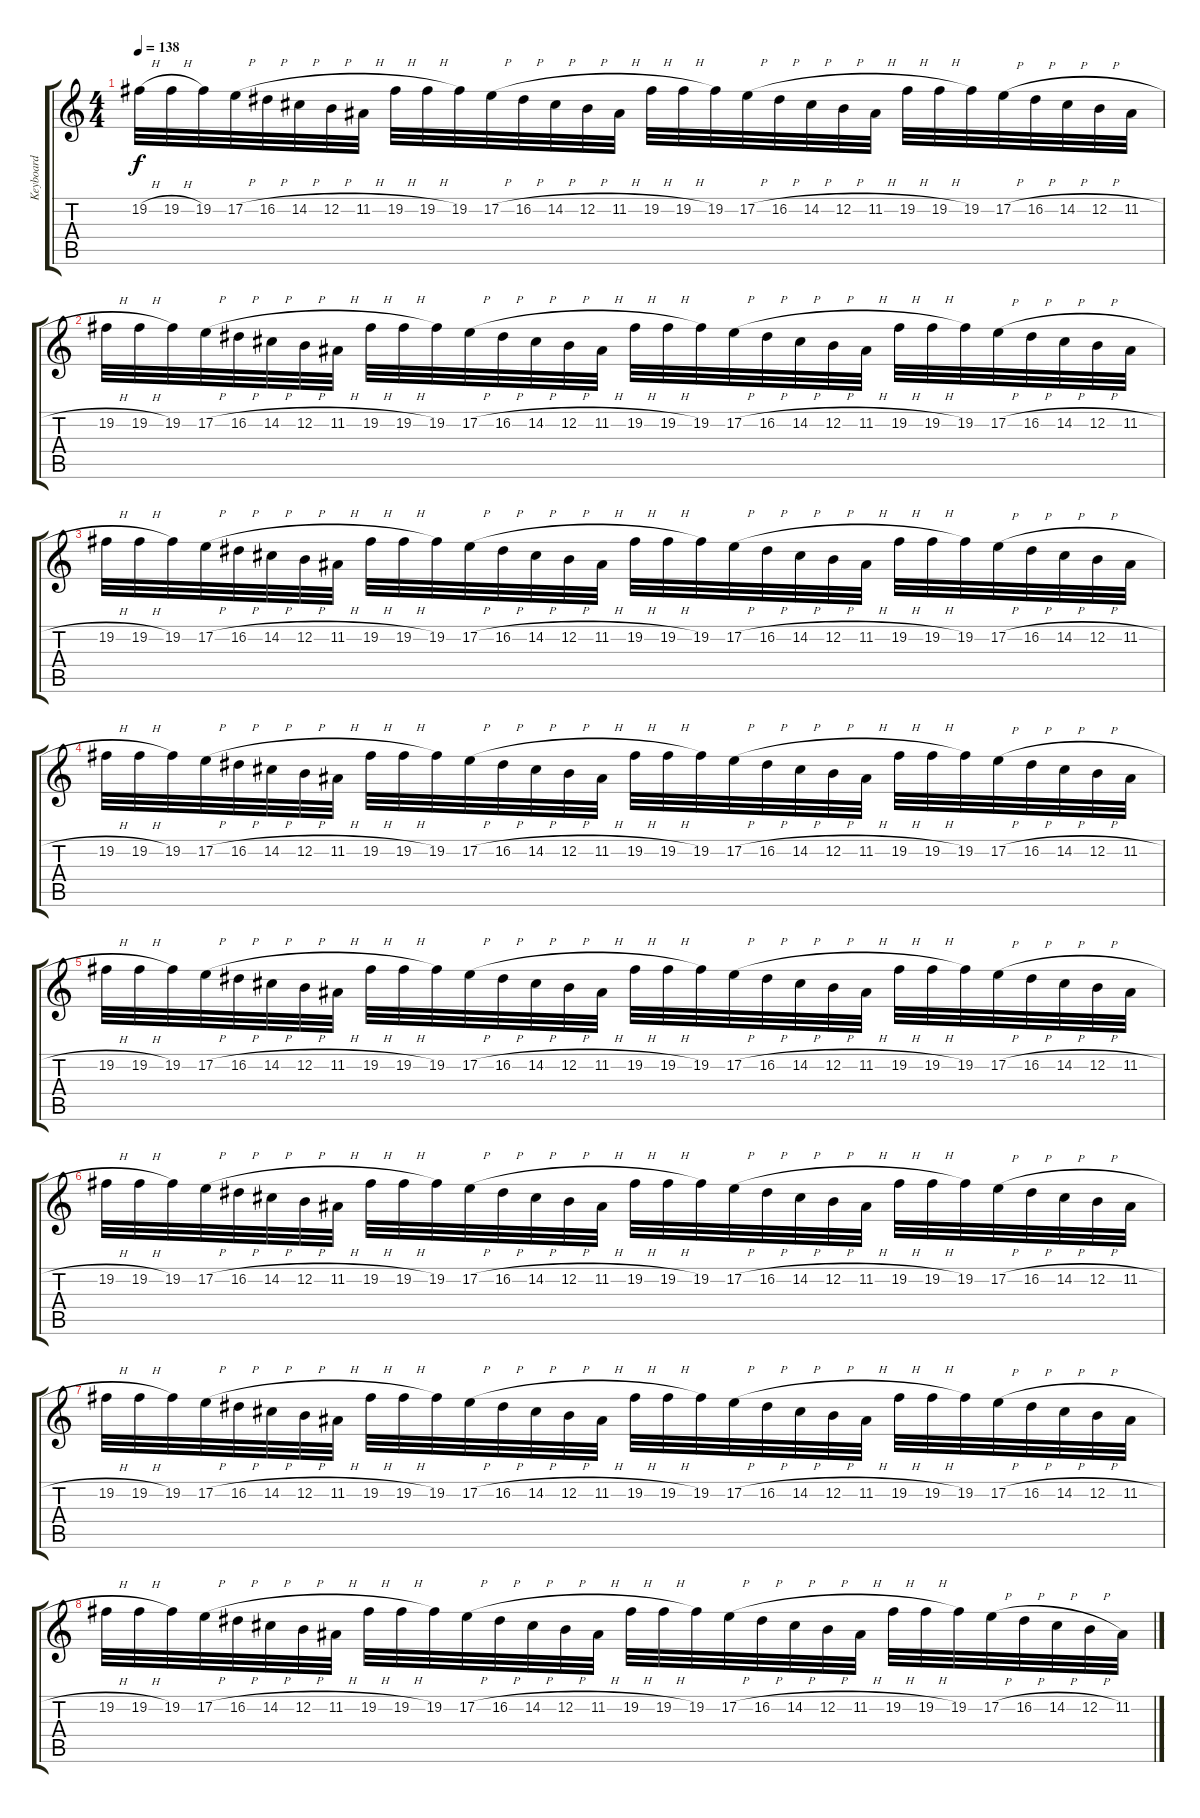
\track ("Keyboard" "Keyboard") {instrument churchorgan}
\staff {score tabs}
\tuning (E4 B3 G3 D3 A2 E2) {hide}
\ts (4 4)
\tempo 138
\clef g2
\ks c
19.2{h}.32{dy f} 19.2{h}.32 19.2.32 17.2{h}.32 16.2{h}.32 14.2{h}.32 12.2{h}.32 11.2{h}.32 19.2{h}.32 19.2{h}.32 19.2.32 17.2{h}.32 16.2{h}.32 14.2{h}.32 12.2{h}.32 11.2{h}.32 19.2{h}.32 19.2{h}.32 19.2.32 17.2{h}.32 16.2{h}.32 14.2{h}.32 12.2{h}.32 11.2{h}.32 19.2{h}.32 19.2{h}.32 19.2.32 17.2{h}.32 16.2{h}.32 14.2{h}.32 12.2{h}.32 11.2{h}.32 |
19.2{h}.32 19.2{h}.32 19.2.32 17.2{h}.32 16.2{h}.32 14.2{h}.32 12.2{h}.32 11.2{h}.32 19.2{h}.32 19.2{h}.32 19.2.32 17.2{h}.32 16.2{h}.32 14.2{h}.32 12.2{h}.32 11.2{h}.32 19.2{h}.32 19.2{h}.32 19.2.32 17.2{h}.32 16.2{h}.32 14.2{h}.32 12.2{h}.32 11.2{h}.32 19.2{h}.32 19.2{h}.32 19.2.32 17.2{h}.32 16.2{h}.32 14.2{h}.32 12.2{h}.32 11.2{h}.32 |
19.2{h}.32 19.2{h}.32 19.2.32 17.2{h}.32 16.2{h}.32 14.2{h}.32 12.2{h}.32 11.2{h}.32 19.2{h}.32 19.2{h}.32 19.2.32 17.2{h}.32 16.2{h}.32 14.2{h}.32 12.2{h}.32 11.2{h}.32 19.2{h}.32 19.2{h}.32 19.2.32 17.2{h}.32 16.2{h}.32 14.2{h}.32 12.2{h}.32 11.2{h}.32 19.2{h}.32 19.2{h}.32 19.2.32 17.2{h}.32 16.2{h}.32 14.2{h}.32 12.2{h}.32 11.2{h}.32 |
19.2{h}.32 19.2{h}.32 19.2.32 17.2{h}.32 16.2{h}.32 14.2{h}.32 12.2{h}.32 11.2{h}.32 19.2{h}.32 19.2{h}.32 19.2.32 17.2{h}.32 16.2{h}.32 14.2{h}.32 12.2{h}.32 11.2{h}.32 19.2{h}.32 19.2{h}.32 19.2.32 17.2{h}.32 16.2{h}.32 14.2{h}.32 12.2{h}.32 11.2{h}.32 19.2{h}.32 19.2{h}.32 19.2.32 17.2{h}.32 16.2{h}.32 14.2{h}.32 12.2{h}.32 11.2{h}.32 |
19.2{h}.32 19.2{h}.32 19.2.32 17.2{h}.32 16.2{h}.32 14.2{h}.32 12.2{h}.32 11.2{h}.32 19.2{h}.32 19.2{h}.32 19.2.32 17.2{h}.32 16.2{h}.32 14.2{h}.32 12.2{h}.32 11.2{h}.32 19.2{h}.32 19.2{h}.32 19.2.32 17.2{h}.32 16.2{h}.32 14.2{h}.32 12.2{h}.32 11.2{h}.32 19.2{h}.32 19.2{h}.32 19.2.32 17.2{h}.32 16.2{h}.32 14.2{h}.32 12.2{h}.32 11.2{h}.32 |
19.2{h}.32 19.2{h}.32 19.2.32 17.2{h}.32 16.2{h}.32 14.2{h}.32 12.2{h}.32 11.2{h}.32 19.2{h}.32 19.2{h}.32 19.2.32 17.2{h}.32 16.2{h}.32 14.2{h}.32 12.2{h}.32 11.2{h}.32 19.2{h}.32 19.2{h}.32 19.2.32 17.2{h}.32 16.2{h}.32 14.2{h}.32 12.2{h}.32 11.2{h}.32 19.2{h}.32 19.2{h}.32 19.2.32 17.2{h}.32 16.2{h}.32 14.2{h}.32 12.2{h}.32 11.2{h}.32 |
19.2{h}.32 19.2{h}.32 19.2.32 17.2{h}.32 16.2{h}.32 14.2{h}.32 12.2{h}.32 11.2{h}.32 19.2{h}.32 19.2{h}.32 19.2.32 17.2{h}.32 16.2{h}.32 14.2{h}.32 12.2{h}.32 11.2{h}.32 19.2{h}.32 19.2{h}.32 19.2.32 17.2{h}.32 16.2{h}.32 14.2{h}.32 12.2{h}.32 11.2{h}.32 19.2{h}.32 19.2{h}.32 19.2.32 17.2{h}.32 16.2{h}.32 14.2{h}.32 12.2{h}.32 11.2{h}.32 |
19.2{h}.32 19.2{h}.32 19.2.32 17.2{h}.32 16.2{h}.32 14.2{h}.32 12.2{h}.32 11.2{h}.32 19.2{h}.32 19.2{h}.32 19.2.32 17.2{h}.32 16.2{h}.32 14.2{h}.32 12.2{h}.32 11.2{h}.32 19.2{h}.32 19.2{h}.32 19.2.32 17.2{h}.32 16.2{h}.32 14.2{h}.32 12.2{h}.32 11.2{h}.32 19.2{h}.32 19.2{h}.32 19.2.32 17.2{h}.32 16.2{h}.32 14.2{h}.32 12.2{h}.32 11.2{h}.32
